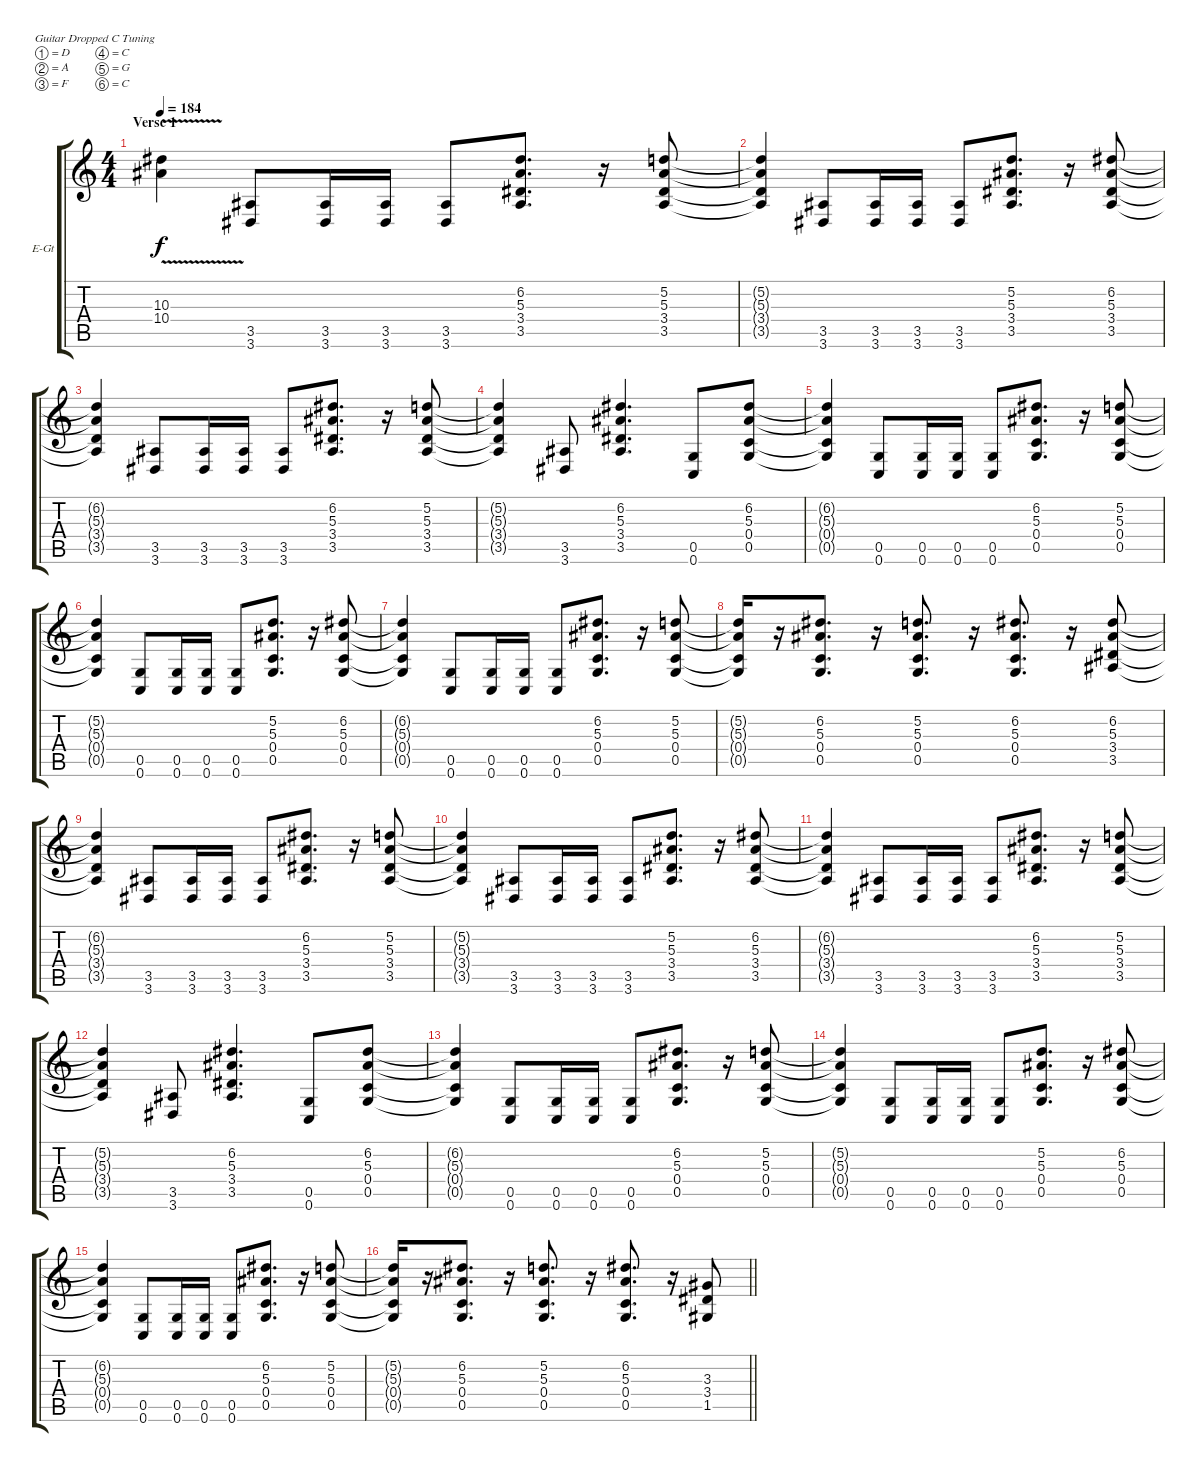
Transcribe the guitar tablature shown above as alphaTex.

\bracketExtendMode groupsimilarinstruments
\firstSystemTrackNameOrientation horizontal
\otherSystemsTrackNameOrientation horizontal
\track ("Lead Guitar" "E-Gt") {instrument distortionguitar}
\staff {score tabs}
\tuning (D4 A3 F3 C3 G2 C2)
\ts (4 4)
\section ("" "Verse 1")
\tempo 184
\clef g2
\ks c
(10.3{v t} 10.4{v t}).4{dy f} (3.5 3.6).8 (3.5 3.6).16 (3.5 3.6).16 (3.5 3.6).8 (6.2 5.3 3.4 3.5).8{d} r.16 (5.2 5.3 3.4 3.5).8 |
(5.2{t} 5.3{t} 3.4{t} 3.5{t}).4 (3.5 3.6).8 (3.5 3.6).16 (3.5 3.6).16 (3.5 3.6).8 (5.2 5.3 3.4 3.5).8{d} r.16 (6.2 5.3 3.4 3.5).8 |
(6.2{t} 5.3{t} 3.4{t} 3.5{t}).4 (3.5 3.6).8 (3.5 3.6).16 (3.5 3.6).16 (3.5 3.6).8 (6.2 5.3 3.4 3.5).8{d} r.16 (5.2 5.3 3.4 3.5).8 |
(5.2{t} 5.3{t} 3.4{t} 3.5{t}).4 (3.5 3.6).8 (6.2 5.3 3.4 3.5).4{d} (0.5 0.6).8 (6.2 5.3 0.4 0.5).8 |
(6.2{t} 5.3{t} 0.4{t} 0.5{t}).4 (0.5 0.6).8 (0.5 0.6).16 (0.5 0.6).16 (0.5 0.6).8 (6.2 5.3 0.4 0.5).8{d} r.16 (5.2 5.3 0.4 0.5).8 |
(5.2{t} 5.3{t} 0.4{t} 0.5{t}).4 (0.5 0.6).8 (0.5 0.6).16 (0.5 0.6).16 (0.5 0.6).8 (5.2 5.3 0.4 0.5).8{d} r.16 (6.2 5.3 0.4 0.5).8 |
(6.2{t} 5.3{t} 0.4{t} 0.5{t}).4 (0.5 0.6).8 (0.5 0.6).16 (0.5 0.6).16 (0.5 0.6).8 (6.2 5.3 0.4 0.5).8{d} r.16 (5.2 5.3 0.4 0.5).8 |
(5.2{t} 5.3{t} 0.4{t} 0.5{t}).16 r.16 (6.2 5.3 0.4 0.5).8{d} r.16 (5.2 5.3 0.4 0.5).8{d} r.16 (6.2 5.3 0.4 0.5).8{d} r.16 (6.2 5.3 3.4 3.5).8 |
(6.2{t} 5.3{t} 3.4{t} 3.5{t}).4 (3.5 3.6).8 (3.5 3.6).16 (3.5 3.6).16 (3.5 3.6).8 (6.2 5.3 3.4 3.5).8{d} r.16 (5.2 5.3 3.4 3.5).8 |
(5.2{t} 5.3{t} 3.4{t} 3.5{t}).4 (3.5 3.6).8 (3.5 3.6).16 (3.5 3.6).16 (3.5 3.6).8 (5.2 5.3 3.4 3.5).8{d} r.16 (6.2 5.3 3.4 3.5).8 |
(6.2{t} 5.3{t} 3.4{t} 3.5{t}).4 (3.5 3.6).8 (3.5 3.6).16 (3.5 3.6).16 (3.5 3.6).8 (6.2 5.3 3.4 3.5).8{d} r.16 (5.2 5.3 3.4 3.5).8 |
(5.2{t} 5.3{t} 3.4{t} 3.5{t}).4 (3.5 3.6).8 (6.2 5.3 3.4 3.5).4{d} (0.5 0.6).8 (6.2 5.3 0.4 0.5).8 |
(6.2{t} 5.3{t} 0.4{t} 0.5{t}).4 (0.5 0.6).8 (0.5 0.6).16 (0.5 0.6).16 (0.5 0.6).8 (6.2 5.3 0.4 0.5).8{d} r.16 (5.2 5.3 0.4 0.5).8 |
(5.2{t} 5.3{t} 0.4{t} 0.5{t}).4 (0.5 0.6).8 (0.5 0.6).16 (0.5 0.6).16 (0.5 0.6).8 (5.2 5.3 0.4 0.5).8{d} r.16 (6.2 5.3 0.4 0.5).8 |
(6.2{t} 5.3{t} 0.4{t} 0.5{t}).4 (0.5 0.6).8 (0.5 0.6).16 (0.5 0.6).16 (0.5 0.6).8 (6.2 5.3 0.4 0.5).8{d} r.16 (5.2 5.3 0.4 0.5).8 |
\barLineRight lightlight
(5.2{t} 5.3{t} 0.4{t} 0.5{t}).16 r.16 (6.2 5.3 0.4 0.5).8{d} r.16 (5.2 5.3 0.4 0.5).8{d} r.16 (6.2 5.3 0.4 0.5).8{d} r.16 (3.3 3.4 1.5).8
